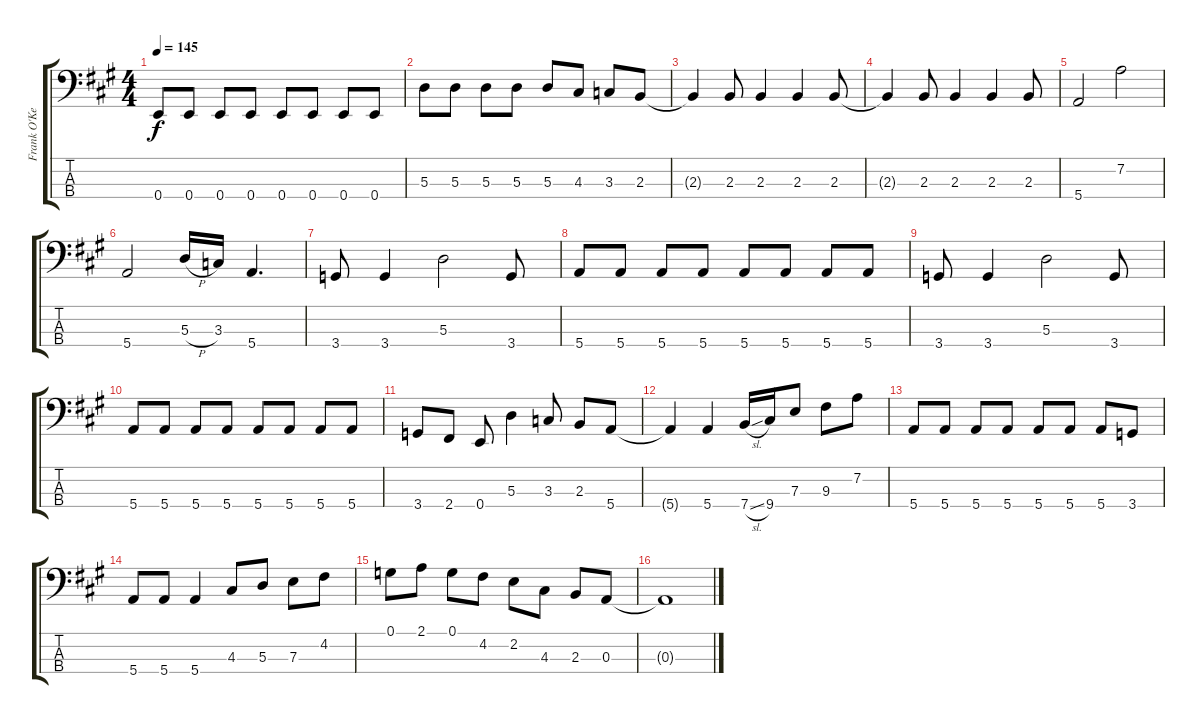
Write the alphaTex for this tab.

\track ("Frank O'Keefe Bass" "Frank O'Ke") {instrument electricbassfinger}
\staff {score tabs}
\tuning (G2 D2 A1 E1) {hide}
\ts (4 4)
\tempo 145
\clef f4
\ks a
0.4.8{dy f} 0.4.8 0.4.8 0.4.8 0.4.8 0.4.8 0.4.8 0.4.8 |
5.3.8 5.3.8 5.3.8 5.3.8 5.3.8 4.3.8 3.3.8 2.3.8 |
2.3{t}.4 2.3.8 2.3.4 2.3.4 2.3.8 |
2.3{t}.4 2.3.8 2.3.4 2.3.4 2.3.8 |
5.4.2 7.2.2 |
5.4.2 5.3{h}.16 3.3.16 5.4.4{d} |
3.4.8 3.4.4 5.3.2 3.4.8 |
5.4.8 5.4.8 5.4.8 5.4.8 5.4.8 5.4.8 5.4.8 5.4.8 |
3.4.8 3.4.4 5.3.2 3.4.8 |
5.4.8 5.4.8 5.4.8 5.4.8 5.4.8 5.4.8 5.4.8 5.4.8 |
3.4.8 2.4.8 0.4.8 5.3.4 3.3.8 2.3.8 5.4.8 |
5.4{t}.4 5.4.4 7.4{sl}.16 9.4.16 7.3.8 9.3.8 7.2.8 |
5.4.8 5.4.8 5.4.8 5.4.8 5.4.8 5.4.8 5.4.8 3.4.8 |
5.4.8 5.4.8 5.4.4 4.3.8 5.3.8 7.3.8 4.2.8 |
0.1.8 2.1.8 0.1.8 4.2.8 2.2.8 4.3.8 2.3.8 0.3.8 |
0.3{t}.1
